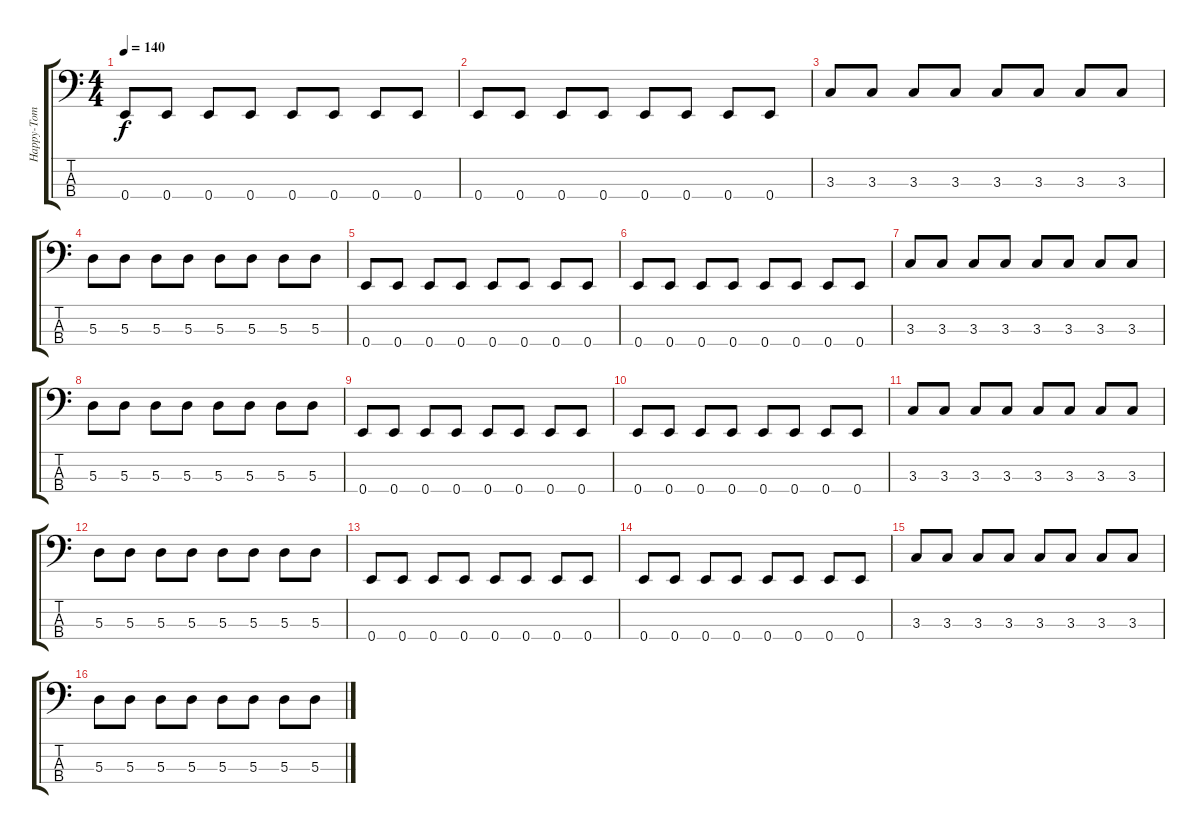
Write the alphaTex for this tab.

\track ("Happy-Tom" "Happy-Tom") {instrument electricbassfinger}
\staff {score tabs}
\tuning (G2 D2 A1 E1) {hide}
\ts (4 4)
\tempo 140
\clef f4
\ks c
0.4.8{dy f} 0.4.8 0.4.8 0.4.8 0.4.8 0.4.8 0.4.8 0.4.8 |
0.4.8 0.4.8 0.4.8 0.4.8 0.4.8 0.4.8 0.4.8 0.4.8 |
3.3.8{volume 16} 3.3.8 3.3.8 3.3.8 3.3.8 3.3.8 3.3.8 3.3.8 |
5.3.8 5.3.8 5.3.8 5.3.8 5.3.8 5.3.8 5.3.8 5.3.8 |
0.4.8 0.4.8 0.4.8 0.4.8 0.4.8 0.4.8 0.4.8 0.4.8 |
0.4.8 0.4.8 0.4.8 0.4.8 0.4.8 0.4.8 0.4.8 0.4.8 |
3.3.8 3.3.8 3.3.8 3.3.8 3.3.8 3.3.8 3.3.8 3.3.8 |
5.3.8 5.3.8 5.3.8 5.3.8 5.3.8 5.3.8 5.3.8 5.3.8 |
0.4.8 0.4.8 0.4.8 0.4.8 0.4.8 0.4.8 0.4.8 0.4.8 |
0.4.8 0.4.8 0.4.8 0.4.8 0.4.8 0.4.8 0.4.8 0.4.8 |
3.3.8 3.3.8 3.3.8 3.3.8 3.3.8 3.3.8 3.3.8 3.3.8 |
5.3.8 5.3.8 5.3.8 5.3.8 5.3.8 5.3.8 5.3.8 5.3.8 |
0.4.8 0.4.8 0.4.8 0.4.8 0.4.8 0.4.8 0.4.8 0.4.8 |
0.4.8 0.4.8 0.4.8 0.4.8 0.4.8 0.4.8 0.4.8 0.4.8 |
3.3.8 3.3.8 3.3.8 3.3.8 3.3.8 3.3.8 3.3.8 3.3.8 |
5.3.8 5.3.8 5.3.8 5.3.8 5.3.8 5.3.8 5.3.8 5.3.8
